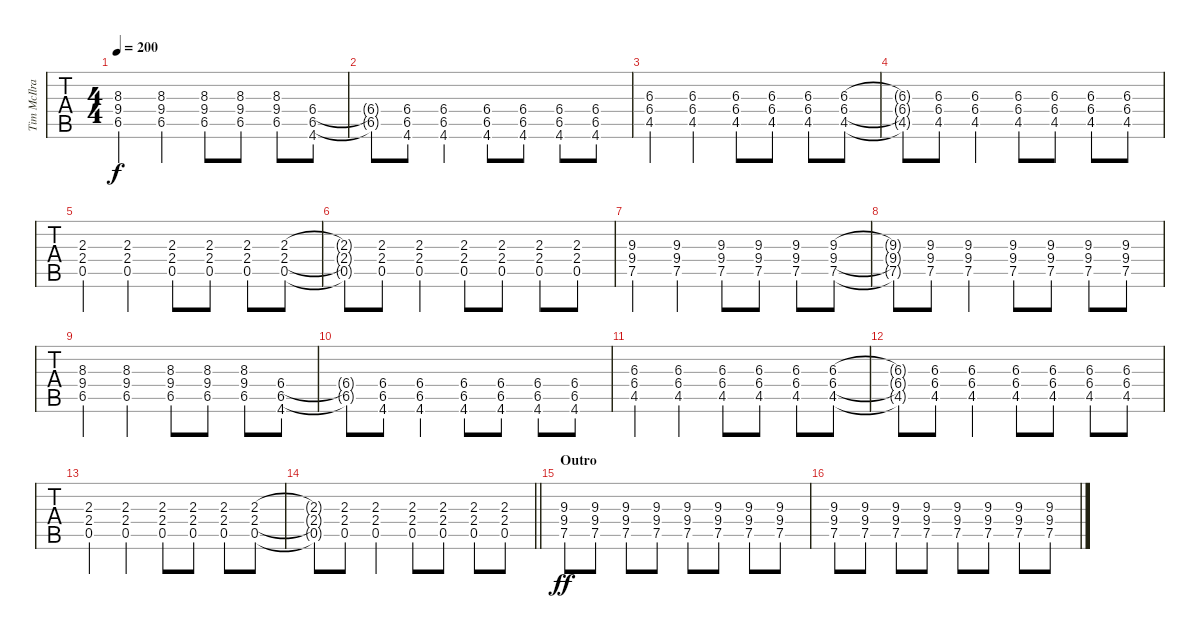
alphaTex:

\track ("Tim McIlrath - Guitar One" "Tim McIlra") {instrument distortionguitar}
\staff {tabs}
\tuning (Eb4 Bb3 Gb3 Db3 Ab2 Eb2) {hide}
\ts (4 4)
\tempo 200
\clef g2
\ks c
(8.3 9.4 6.5).4{dy f} (8.3 9.4 6.5).4 (8.3 9.4 6.5).8 (8.3 9.4 6.5).8 (8.3 9.4 6.5).8 (6.4 6.5 4.6).8 |
(6.4{t} 6.5{t}).8 (6.4 6.5 4.6).8 (6.4 6.5 4.6).4 (6.4 6.5 4.6).8 (6.4 6.5 4.6).8 (6.4 6.5 4.6).8 (6.4 6.5 4.6).8 |
(6.3 6.4 4.5).4 (6.3 6.4 4.5).4 (6.3 6.4 4.5).8 (6.3 6.4 4.5).8 (6.3 6.4 4.5).8 (6.3 6.4 4.5).8 |
(6.3{t} 6.4{t} 4.5{t}).8 (6.3 6.4 4.5).8 (6.3 6.4 4.5).4 (6.3 6.4 4.5).8 (6.3 6.4 4.5).8 (6.3 6.4 4.5).8 (6.3 6.4 4.5).8 |
(2.3 2.4 0.5).4 (2.3 2.4 0.5).4 (2.3 2.4 0.5).8 (2.3 2.4 0.5).8 (2.3 2.4 0.5).8 (2.3 2.4 0.5).8 |
(2.3{t} 2.4{t} 0.5{t}).8 (2.3 2.4 0.5).8 (2.3 2.4 0.5).4 (2.3 2.4 0.5).8 (2.3 2.4 0.5).8 (2.3 2.4 0.5).8 (2.3 2.4 0.5).8 |
(9.3 9.4 7.5).4 (9.3 9.4 7.5).4 (9.3 9.4 7.5).8 (9.3 9.4 7.5).8 (9.3 9.4 7.5).8 (9.3 9.4 7.5).8 |
(9.3{t} 9.4{t} 7.5{t}).8 (9.3 9.4 7.5).8 (9.3 9.4 7.5).4 (9.3 9.4 7.5).8 (9.3 9.4 7.5).8 (9.3 9.4 7.5).8 (9.3 9.4 7.5).8 |
(8.3 9.4 6.5).4 (8.3 9.4 6.5).4 (8.3 9.4 6.5).8 (8.3 9.4 6.5).8 (8.3 9.4 6.5).8 (6.4 6.5 4.6).8 |
(6.4{t} 6.5{t}).8 (6.4 6.5 4.6).8 (6.4 6.5 4.6).4 (6.4 6.5 4.6).8 (6.4 6.5 4.6).8 (6.4 6.5 4.6).8 (6.4 6.5 4.6).8 |
(6.3 6.4 4.5).4 (6.3 6.4 4.5).4 (6.3 6.4 4.5).8 (6.3 6.4 4.5).8 (6.3 6.4 4.5).8 (6.3 6.4 4.5).8 |
(6.3{t} 6.4{t} 4.5{t}).8 (6.3 6.4 4.5).8 (6.3 6.4 4.5).4 (6.3 6.4 4.5).8 (6.3 6.4 4.5).8 (6.3 6.4 4.5).8 (6.3 6.4 4.5).8 |
(2.3 2.4 0.5).4 (2.3 2.4 0.5).4 (2.3 2.4 0.5).8 (2.3 2.4 0.5).8 (2.3 2.4 0.5).8 (2.3 2.4 0.5).8 |
\barLineRight lightlight
(2.3{t} 2.4{t} 0.5{t}).8 (2.3 2.4 0.5).8 (2.3 2.4 0.5).4 (2.3 2.4 0.5).8 (2.3 2.4 0.5).8 (2.3 2.4 0.5).8 (2.3 2.4 0.5).8 |
\section ("" "Outro")
(9.3 9.4 7.5).8{dy ff volume 8 instrument distortionguitar} (9.3 9.4 7.5).8 (9.3 9.4 7.5).8 (9.3 9.4 7.5).8 (9.3 9.4 7.5).8 (9.3 9.4 7.5).8 (9.3 9.4 7.5).8 (9.3 9.4 7.5).8 |
(9.3 9.4 7.5).8 (9.3 9.4 7.5).8 (9.3 9.4 7.5).8 (9.3 9.4 7.5).8 (9.3 9.4 7.5).8 (9.3 9.4 7.5).8 (9.3 9.4 7.5).8 (9.3 9.4 7.5).8
